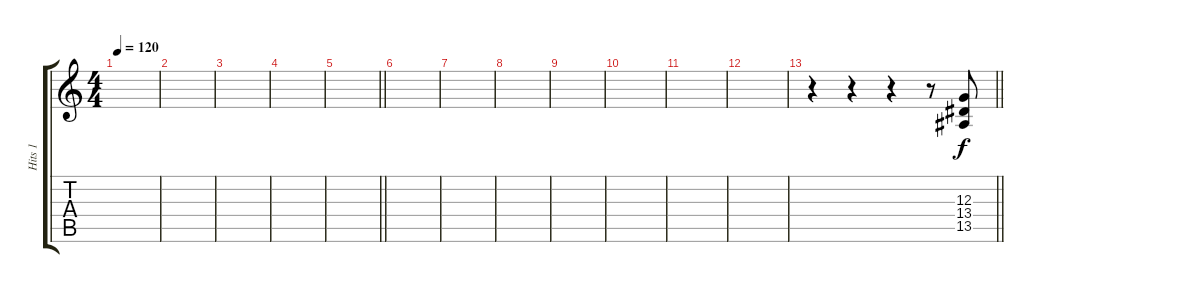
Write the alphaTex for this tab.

\track ("Hits 1" "Hits 1") {instrument orchestrahit}
\staff {score tabs}
\tuning (E4 B3 G3 D3 A2 E2) {hide}
\ts (4 4)
\tempo 120
\clef g2
\ks c
|
|
|
|
\barLineRight lightlight
|
|
|
|
|
|
|
|
\barLineRight lightlight
r.4 r.4 r.4 r.8 (12.3 13.4 13.5).8
